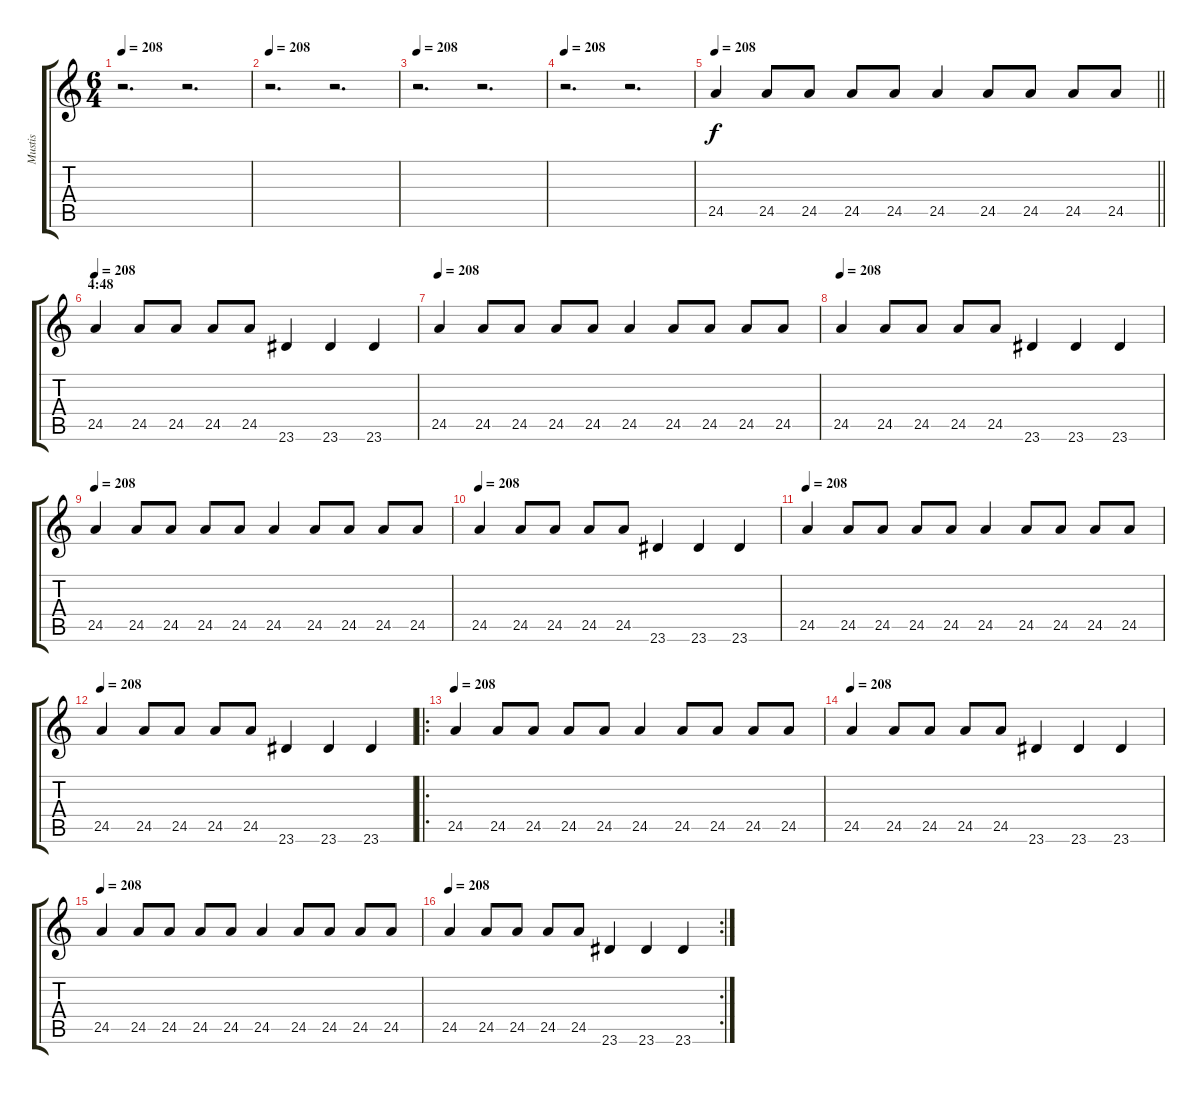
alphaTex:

\track ("Mustis" "Mustis") {instrument musicbox}
\staff {score tabs}
\tuning (E4 B3 G3 D3 A2 E2) {hide}
\ts (6 4)
\tempo 208
\clef g2
\ks c
r.2{d dy ff} r.2{d} |
\tempo 208
r.2{d} r.2{d} |
\tempo 208
r.2{d} r.2{d} |
\tempo 208
r.2{d} r.2{d} |
\tempo 210
\tempo 208
\barLineRight lightlight
24.5.4{dy f} 24.5.8 24.5.8 24.5.8 24.5.8 24.5.4 24.5.8 24.5.8 24.5.8 24.5.8 |
\section ("" "4:48")
\tempo 208
24.5.4 24.5.8 24.5.8 24.5.8 24.5.8 23.6.4 23.6.4 23.6.4 |
\tempo 208
24.5.4 24.5.8 24.5.8 24.5.8 24.5.8 24.5.4 24.5.8 24.5.8 24.5.8 24.5.8 |
\tempo 208
24.5.4 24.5.8 24.5.8 24.5.8 24.5.8 23.6.4 23.6.4 23.6.4 |
\tempo 208
24.5.4 24.5.8 24.5.8 24.5.8 24.5.8 24.5.4 24.5.8 24.5.8 24.5.8 24.5.8 |
\tempo 208
24.5.4 24.5.8 24.5.8 24.5.8 24.5.8 23.6.4 23.6.4 23.6.4 |
\tempo 208
24.5.4 24.5.8 24.5.8 24.5.8 24.5.8 24.5.4 24.5.8 24.5.8 24.5.8 24.5.8 |
\tempo 208
24.5.4 24.5.8 24.5.8 24.5.8 24.5.8 23.6.4 23.6.4 23.6.4 |
\ro
\tempo 208
24.5.4 24.5.8 24.5.8 24.5.8 24.5.8 24.5.4 24.5.8 24.5.8 24.5.8 24.5.8 |
\tempo 208
24.5.4 24.5.8 24.5.8 24.5.8 24.5.8 23.6.4 23.6.4 23.6.4 |
\tempo 208
24.5.4 24.5.8 24.5.8 24.5.8 24.5.8 24.5.4 24.5.8 24.5.8 24.5.8 24.5.8 |
\rc 2
\tempo 208
24.5.4 24.5.8 24.5.8 24.5.8 24.5.8 23.6.4 23.6.4 23.6.4
